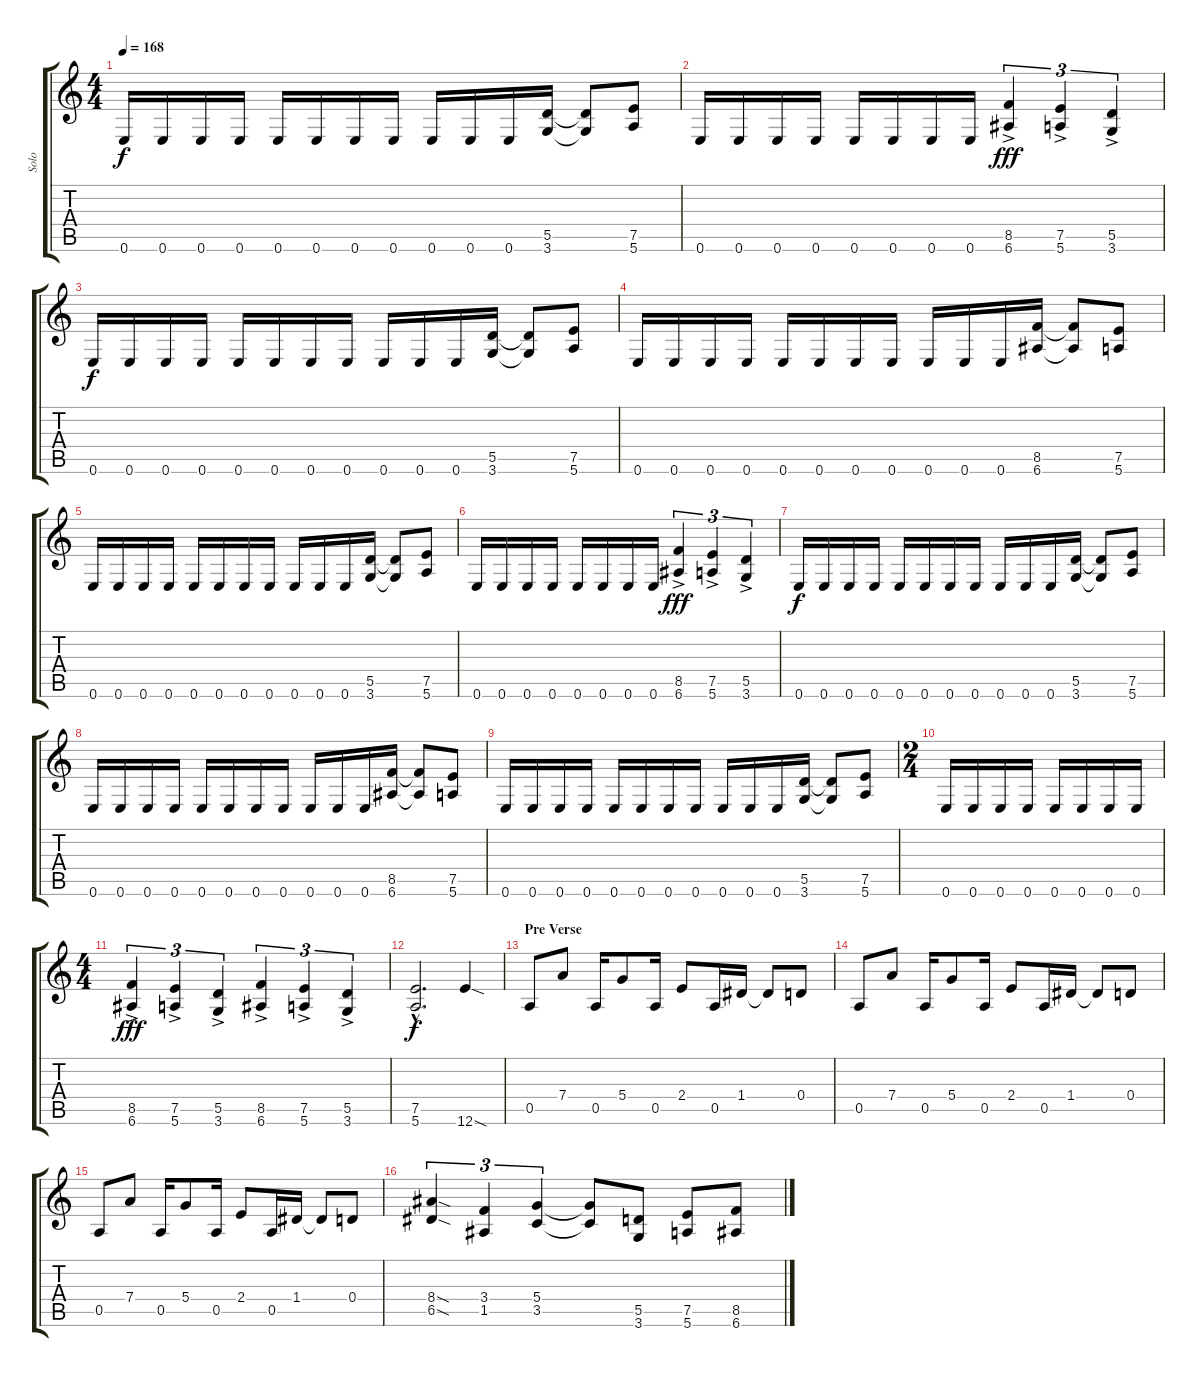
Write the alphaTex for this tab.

\track ("Solo" "Solo") {instrument distortionguitar}
\staff {score tabs}
\tuning (E4 B3 G3 D3 A2 E2) {hide}
\ts (4 4)
\tempo 168
\clef g2
\ks c
0.6.16{dy f} 0.6.16 0.6.16 0.6.16 0.6.16 0.6.16 0.6.16 0.6.16 0.6.16 0.6.16 0.6.16 (5.5 3.6).16 (5.5{t} 3.6{t}).8 (7.5 5.6).8 |
0.6.16 0.6.16 0.6.16 0.6.16 0.6.16 0.6.16 0.6.16 0.6.16 (8.5{ac} 6.6).4{tu (3 2) dy fff} (7.5{ac} 5.6).4{tu (3 2)} (5.5{ac} 3.6).4{tu (3 2)} |
0.6.16{dy f} 0.6.16 0.6.16 0.6.16 0.6.16 0.6.16 0.6.16 0.6.16 0.6.16 0.6.16 0.6.16 (5.5 3.6).16 (5.5{t} 3.6{t}).8 (7.5 5.6).8 |
0.6.16 0.6.16 0.6.16 0.6.16 0.6.16 0.6.16 0.6.16 0.6.16 0.6.16 0.6.16 0.6.16 (8.5 6.6).16 (8.5{t} 6.6{t}).8 (7.5 5.6).8 |
0.6.16 0.6.16 0.6.16 0.6.16 0.6.16 0.6.16 0.6.16 0.6.16 0.6.16 0.6.16 0.6.16 (5.5 3.6).16 (5.5{t} 3.6{t}).8 (7.5 5.6).8 |
0.6.16 0.6.16 0.6.16 0.6.16 0.6.16 0.6.16 0.6.16 0.6.16 (8.5{ac} 6.6).4{tu (3 2) dy fff} (7.5{ac} 5.6).4{tu (3 2)} (5.5{ac} 3.6).4{tu (3 2)} |
0.6.16{dy f} 0.6.16 0.6.16 0.6.16 0.6.16 0.6.16 0.6.16 0.6.16 0.6.16 0.6.16 0.6.16 (5.5 3.6).16 (5.5{t} 3.6{t}).8 (7.5 5.6).8 |
0.6.16 0.6.16 0.6.16 0.6.16 0.6.16 0.6.16 0.6.16 0.6.16 0.6.16 0.6.16 0.6.16 (8.5 6.6).16 (8.5{t} 6.6{t}).8 (7.5 5.6).8 |
0.6.16 0.6.16 0.6.16 0.6.16 0.6.16 0.6.16 0.6.16 0.6.16 0.6.16 0.6.16 0.6.16 (5.5 3.6).16 (5.5{t} 3.6{t}).8 (7.5 5.6).8 |
\ts (2 4)
0.6.16 0.6.16 0.6.16 0.6.16 0.6.16 0.6.16 0.6.16 0.6.16 |
\ts (4 4)
(8.5{ac} 6.6{ac}).4{tu (3 2) dy fff} (7.5 5.6{ac}).4{tu (3 2)} (5.5 3.6{ac}).4{tu (3 2)} (8.5 6.6{ac}).4{tu (3 2)} (7.5 5.6{ac}).4{tu (3 2)} (5.5 3.6{ac}).4{tu (3 2)} |
(7.5{hac} 5.6{hac}).2{d dy f} 12.6{sod}.4 |
\section ("" "Pre Verse")
0.5.8 7.4.8 0.5.16 5.4.8 0.5.16 2.4.8 0.5.16 1.4.16 1.4{t}.8 0.4.8 |
0.5.8 7.4.8 0.5.16 5.4.8 0.5.16 2.4.8 0.5.16 1.4.16 1.4{t}.8 0.4.8 |
0.5.8 7.4.8 0.5.16 5.4.8 0.5.16 2.4.8 0.5.16 1.4.16 1.4{t}.8 0.4.8 |
(8.4{sod} 6.5{sod}).4{tu (3 2)} (3.4 1.5).4{tu (3 2)} (5.4 3.5).4{tu (3 2)} (5.4{t} 3.5{t}).8 (5.5 3.6).8 (7.5 5.6).8 (8.5 6.6).8
